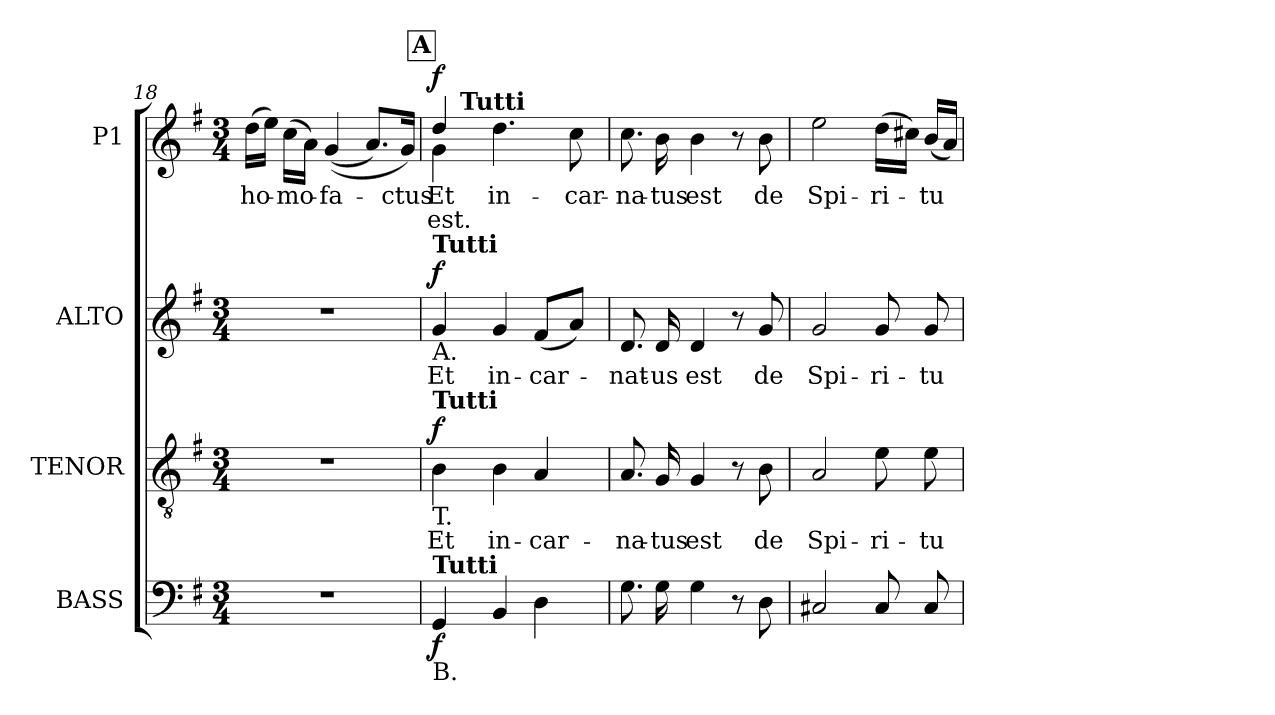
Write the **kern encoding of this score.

**kern	**dynam	**kern	**text	**dynam	**kern	**text	**dynam	**kern	**text	**text	**dynam
*part4	*part4	*part3	*part3	*part3	*part2	*part2	*part2	*part1	*part1	*part1	*part1
*staff4	*staff4	*staff3	*staff3	*staff3	*staff2	*staff2	*staff2	*staff1	*staff1	*staff1	*staff1
*I"BASS	*	*I"TENOR	*	*	*I"ALTO	*	*	*I"P1	*	*	*
*clefF4	*	*clefGv2	*	*	*clefG2	*	*	*clefG2	*	*	*
*	*	*ITrd7c12	*	*	*	*	*	*	*	*	*
*k[f#]	*	*k[f#]	*	*	*k[f#]	*	*	*k[f#]	*	*	*
*G:	*	*G:	*	*	*G:	*	*	*G:	*	*	*
*M3/4	*	*M3/4	*	*	*M3/4	*	*	*M3/4	*	*	*
=18	=18	=18	=18	=18	=18	=18	=18	=18	=18	=18	=18
!LO:N:vis=1	!	!LO:N:vis=1	!	!	!LO:N:vis=1	!	!	!	!	!	!
!	!	!	!	!	!	!	!	!	!LO:LY:b:color=#000000	!	!
2.r	.	2.r	.	.	2.r	.	.	(16ddi\LL	ho-	.	.
.	.	.	.	.	.	.	.	16eei\JJ)	.	.	.
!	!	!	!	!	!	!	!	!	!LO:LY:b:color=#000000	!	!
.	.	.	.	.	.	.	.	(16cci\LL	-mo-	.	.
.	.	.	.	.	.	.	.	16ai\JJ)	.	.	.
!	!	!	!	!	!	!	!	!	!LO:LY:b:color=#000000	!	!
.	.	.	.	.	.	.	.	((4gi/	-fa-	.	.
.	.	.	.	.	.	.	.	8.ai/L)	.	.	.
!	!	!	!	!	!	!	!	!	!LO:LY:b:color=#000000	!	!
.	.	.	.	.	.	.	.	16gi/Jk)	-ctus	.	.
!!LO:LB:g=z
!!LO:REH:place=s1:B:color=#000000:enc=box:fs=17.1407:t=A
=19	=19	=19	=19	=19	=19	=19	=19	=19	=19	=19	=19
!	!	!	!LO:LY:b:color=#000000	!	!	!	!	!	!	!	!
!	!	!	!	!	!	!LO:LY:b:color=#000000	!	!	!	!	!
!	!	!	!	!	!	!	!	!LO:TX:b:t=S.	!	!	!
!	!	!	!	!	!LO:TX:b:t=A.	!	!	!	!	!	!
!	!	!	!	!	!LO:TX:a:B:t=Tutti	!	!	!	!	!	!
!	!	!LO:TX:b:t=T.	!	!	!	!	!	!	!	!	!
!	!	!LO:TX:a:B:t=Tutti	!	!	!	!	!	!	!	!	!
!LO:TX:b:t=B.	!	!	!	!	!	!	!	!	!	!	!
!LO:TX:a:B:t=Tutti	!	!	!	!	!	!	!	!	!	!	!
!	!	!	!	!	!	!	!	!	!LO:LY:a:color=#000000	!LO:LY:b:color=#000000	!
*	*	*	*	*	*	*	*	*^	*	*	*
*	*	*	*	*	*	*	*	*	*^	*	*	*
4GGi/	f	4BBi\	Et	f	4gi/	Et	f	4ddi/	4gi\	16ryy	Et	est.	f
.	.	.	.	.	.	.	.	.	.	64ryy	.	.	.
.	.	.	.	.	.	.	.	.	.	512ryy	.	.	.
!	!	!	!	!	!	!	!	!	!	!LO:TX:a:B:t=Tutti	!	!	!
.	.	.	.	.	.	.	.	.	.	2ryy	.	.	.
!	!	!	!LO:LY:b:color=#000000	!	!	!	!	!	!	!	!	!	!
!	!	!	!	!	!	!LO:LY:b:color=#000000	!	!	!	!	!	!	!
!	!	!	!	!	!	!	!	!	!	!	!LO:LY:a:color=#000000	!	!
4BBi/	.	4BBi\	in-	.	4gi/	in-	.	4.ddi\	2ryy	.	in-	.	.
!	!	!	!LO:LY:b:color=#000000	!	!	!	!	!	!	!	!	!	!
!	!	!	!	!	!	!LO:LY:b:color=#000000	!	!	!	!	!	!	!
4Di\	.	4AAi/	-car-	.	(8f#i/L	-car-	.	.	.	.	.	.	.
.	.	.	.	.	.	.	.	.	.	8ryy	.	.	.
!	!	!	!	!	!	!	!	!	!	!	!LO:LY:a:color=#000000	!	!
.	.	.	.	.	8ai/J)	.	.	8cci\	.	.	-car-	.	.
.	.	.	.	.	.	.	.	.	.	32ryy	.	.	.
.	.	.	.	.	.	.	.	.	.	128..ryy	.	.	.
*	*	*	*	*	*	*	*	*v	*v	*v	*	*	*
=20	=20	=20	=20	=20	=20	=20	=20	=20	=20	=20	=20
*	*	*	*	*	*	*	*	*^	*	*	*
*	*	*	*	*	*	*	*	*	*^	*	*	*
!	!	!	!LO:LY:b:color=#000000	!	!	!	!	!	!	!	!	!	!
*	*	*	*	*	*	*	*	*v	*v	*v	*	*	*
*	*	*	*	*	*	*	*	*^	*	*	*
*	*	*	*	*	*	*	*	*	*^	*	*	*
!	!	!	!	!	!	!LO:LY:b:color=#000000	!	!	!	!	!	!	!
*	*	*	*	*	*	*	*	*v	*v	*v	*	*	*
*	*	*	*	*	*	*	*	*^	*	*	*
*	*	*	*	*	*	*	*	*	*^	*	*	*
!	!	!	!	!	!	!	!	!	!	!	!LO:LY:a:color=#000000	!	!
*	*	*	*	*	*	*	*	*v	*v	*v	*	*	*
8.Gi\	.	8.AAi/	-na-	.	8.di/	-nat-	.	8.cci\	-na-	.	.
!	!	!	!LO:LY:b:color=#000000	!	!	!	!	!	!	!	!
!	!	!	!	!	!	!LO:LY:b:color=#000000	!	!	!	!	!
!	!	!	!	!	!	!	!	!	!LO:LY:a:color=#000000	!	!
16Gi\	.	16GGi/	-tus	.	16di/	-us	.	16bi\	-tus	.	.
!	!	!	!LO:LY:b:color=#000000	!	!	!	!	!	!	!	!
!	!	!	!	!	!	!LO:LY:b:color=#000000	!	!	!	!	!
!	!	!	!	!	!	!	!	!	!LO:LY:a:color=#000000	!	!
4Gi\	.	4GGi/	est	.	4di/	est	.	4bi\	est	.	.
8r	.	8r	.	.	8r	.	.	8r	.	.	.
!	!	!	!LO:LY:b:color=#000000	!	!	!	!	!	!	!	!
!	!	!	!	!	!	!LO:LY:b:color=#000000	!	!	!	!	!
!	!	!	!	!	!	!	!	!	!LO:LY:a:color=#000000	!	!
8Di\	.	8BBi\	de	.	8gi/	de	.	8bi\	de	.	.
=21	=21	=21	=21	=21	=21	=21	=21	=21	=21	=21	=21
!	!	!	!LO:LY:b:color=#000000	!	!	!	!	!	!	!	!
!	!	!	!	!	!	!LO:LY:b:color=#000000	!	!	!	!	!
!	!	!	!	!	!	!	!	!	!LO:LY:a:color=#000000	!	!
2C#Xi/	.	2AAi/	Spi-	.	2gi/	Spi-	.	2eei\	Spi-	.	.
!	!	!	!LO:LY:b:color=#000000	!	!	!	!	!	!	!	!
!	!	!	!	!	!	!LO:LY:b:color=#000000	!	!	!	!	!
!	!	!	!	!	!	!	!	!	!LO:LY:a:color=#000000	!	!
8C#i/	.	8Ei\	-ri-	.	8gi/	-ri-	.	(16ddi\LL	-ri-	.	.
.	.	.	.	.	.	.	.	16cc#Xi\JJ)	.	.	.
!	!	!	!LO:LY:b:color=#000000	!	!	!	!	!	!	!	!
!	!	!	!	!	!	!LO:LY:b:color=#000000	!	!	!	!	!
!	!	!	!	!	!	!	!	!	!LO:LY:a:color=#000000	!	!
8C#i/	.	8Ei\	-tu	.	8gi/	-tu	.	(16bi/LL	-tu	.	.
.	.	.	.	.	.	.	.	16ai/JJ)	.	.	.
=	=	=	=	=	=	=	=	=	=	=	=
*-	*-	*-	*-	*-	*-	*-	*-	*-	*-	*-	*-
